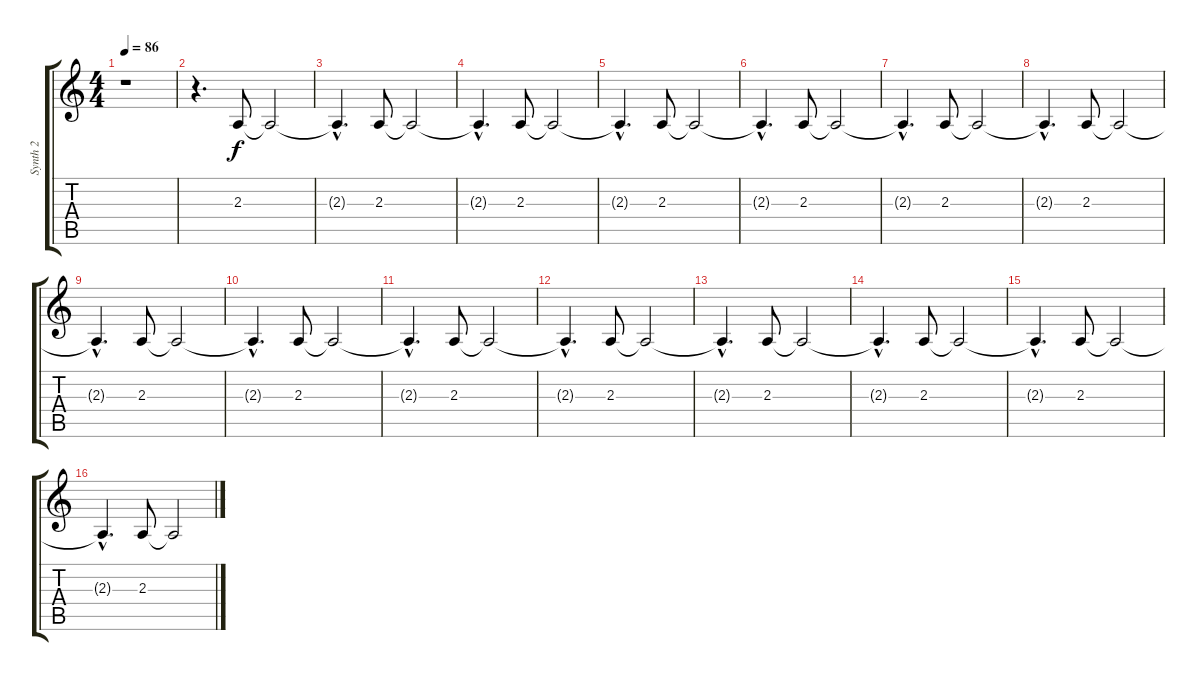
\track ("Synth 2" "Synth 2") {instrument tubularbells}
\staff {score tabs}
\tuning (E4 B3 G3 D3 A2 E2) {hide}
\ts (4 4)
\tempo 86
\clef g2
\ks c
r.1{dy f instrument tubularbells} |
r.4{d} 2.3.8 2.3{t}.2 |
2.3{hac t}.4{d} 2.3.8 2.3{t}.2 |
2.3{hac t}.4{d} 2.3.8 2.3{t}.2 |
2.3{hac t}.4{d} 2.3.8 2.3{t}.2 |
2.3{hac t}.4{d} 2.3.8 2.3{t}.2 |
2.3{hac t}.4{d} 2.3.8 2.3{t}.2 |
2.3{hac t}.4{d} 2.3.8 2.3{t}.2 |
2.3{hac t}.4{d} 2.3.8 2.3{t}.2 |
2.3{hac t}.4{d} 2.3.8 2.3{t}.2 |
2.3{hac t}.4{d} 2.3.8 2.3{t}.2 |
2.3{hac t}.4{d} 2.3.8 2.3{t}.2 |
2.3{hac t}.4{d} 2.3.8 2.3{t}.2 |
2.3{hac t}.4{d} 2.3.8 2.3{t}.2 |
2.3{hac t}.4{d} 2.3.8 2.3{t}.2 |
2.3{hac t}.4{d} 2.3.8 2.3{t}.2
